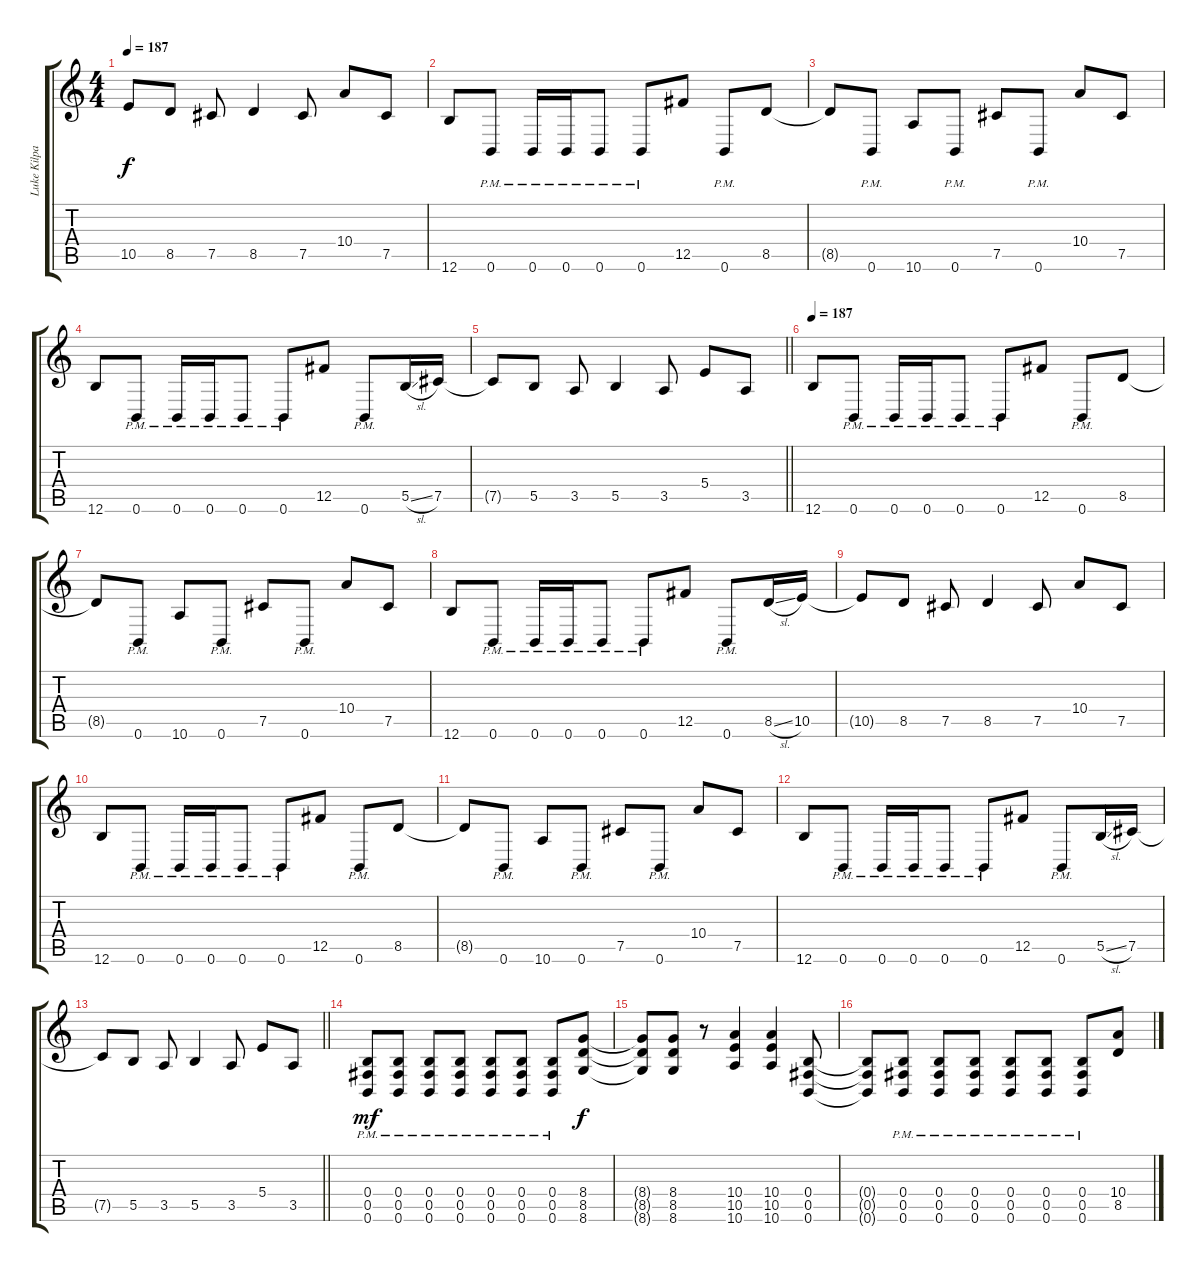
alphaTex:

\track ("Luke Kilpatrick" "Luke Kilpa") {instrument distortionguitar}
\staff {score tabs}
\tuning (Db4 Ab3 E3 B2 Gb2 B1) {hide}
\ts (4 4)
\tempo 187
\clef g2
\ks c
10.5{t}.8{dy f} 8.5.8 7.5.8 8.5.4 7.5.8 10.4.8 7.5.8 |
12.6.8 0.6{pm}.8 0.6{pm}.16 0.6{pm}.16 0.6{pm}.8 0.6{pm}.8 12.5.8 0.6{pm}.8 8.5.8 |
8.5{t}.8 0.6{pm}.8 10.6.8 0.6{pm}.8 7.5.8 0.6{pm}.8 10.4.8 7.5.8 |
12.6.8 0.6{pm}.8 0.6{pm}.16 0.6{pm}.16 0.6{pm}.8 0.6{pm}.8 12.5.8 0.6{pm}.8 5.5{sl}.16 7.5.16 |
\barLineRight lightlight
7.5{t}.8 5.5.8 3.5.8 5.5.4 3.5.8 5.4.8 3.5.8 |
\tempo 187
12.6.8 0.6{pm}.8 0.6{pm}.16 0.6{pm}.16 0.6{pm}.8 0.6{pm}.8 12.5.8 0.6{pm}.8 8.5.8 |
8.5{t}.8 0.6{pm}.8 10.6.8 0.6{pm}.8 7.5.8 0.6{pm}.8 10.4.8 7.5.8 |
12.6.8 0.6{pm}.8 0.6{pm}.16 0.6{pm}.16 0.6{pm}.8 0.6{pm}.8 12.5.8 0.6{pm}.8 8.5{sl}.16 10.5.16 |
10.5{t}.8 8.5.8 7.5.8 8.5.4 7.5.8 10.4.8 7.5.8 |
12.6.8 0.6{pm}.8 0.6{pm}.16 0.6{pm}.16 0.6{pm}.8 0.6{pm}.8 12.5.8 0.6{pm}.8 8.5.8 |
8.5{t}.8 0.6{pm}.8 10.6.8 0.6{pm}.8 7.5.8 0.6{pm}.8 10.4.8 7.5.8 |
12.6.8 0.6{pm}.8 0.6{pm}.16 0.6{pm}.16 0.6{pm}.8 0.6{pm}.8 12.5.8 0.6{pm}.8 5.5{sl}.16 7.5.16 |
\barLineRight lightlight
7.5{t}.8 5.5.8 3.5.8 5.5.4 3.5.8 5.4.8 3.5.8 |
(0.4{pm} 0.5{pm} 0.6{pm}).8{dy mf} (0.4{pm} 0.5{pm} 0.6{pm}).8 (0.4{pm} 0.5{pm} 0.6{pm}).8 (0.4{pm} 0.5{pm} 0.6{pm}).8 (0.4{pm} 0.5{pm} 0.6{pm}).8 (0.4{pm} 0.5{pm} 0.6{pm}).8 (0.4{pm} 0.5{pm} 0.6{pm}).8 (8.4 8.5 8.6).8{dy f} |
(8.4{t} 8.5{t} 8.6{t}).8 (8.4 8.5 8.6).8 r.8 (10.4 10.5 10.6).4 (10.4 10.5 10.6).4 (0.4 0.5 0.6).8 |
(0.4{t} 0.5{t} 0.6{t}).8 (0.4{pm} 0.5{pm} 0.6{pm}).8 (0.4{pm} 0.5{pm} 0.6{pm}).8 (0.4{pm} 0.5{pm} 0.6{pm}).8 (0.4{pm} 0.5{pm} 0.6{pm}).8 (0.4{pm} 0.5{pm} 0.6{pm}).8 (0.4{pm} 0.5{pm} 0.6{pm}).8 (10.4 8.5).8
